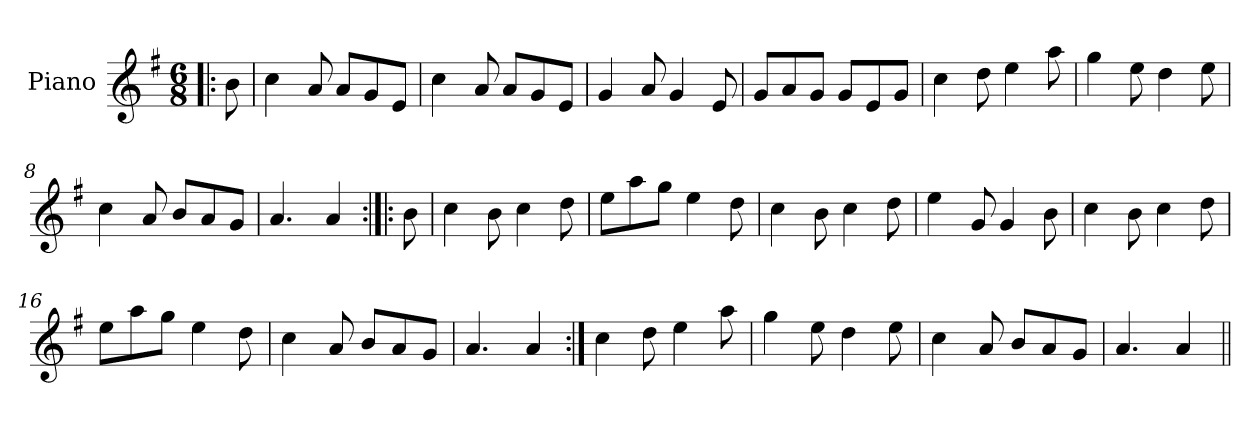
**kern
*part1
*staff1
*I"Piano
*I'Pno
*clefG2
*k[f#]
*A:dor
*M6/8
=1!|:
8b\
=2
4cc\
8a/
8a/L
8g/
8e/J
=3
4cc\
8a/
8a/L
8g/
8e/J
=4
4g/
8a/
4g/
8e/
=5
8g/L
8a/
8g/J
8g/L
8e/
8g/J
=6
4cc\
8dd\
4ee\
8aa\
!!LO:LB:g=z
=7
4gg\
8ee\
4dd\
8ee\
=8
4cc\
8a/
8b/L
8a/
8g/J
=9
4.a/
4a/
=10:|!|:
8b\
=11
4cc\
8b\
4cc\
8dd\
=12
8ee\L
8aa\
8gg\J
4ee\
8dd\
=13
4cc\
8b\
4cc\
8dd\
!!LO:LB:g=z
=14
4ee\
8g/
4g/
8b\
=15
4cc\
8b\
4cc\
8dd\
=16
8ee\L
8aa\
8gg\J
4ee\
8dd\
=17
4cc\
8a/
8b/L
8a/
8g/J
=18
4.a/
4a/
=19:|!
4cc\
8dd\
4ee\
8aa\
=20
4gg\
8ee\
4dd\
8ee\
!!LO:LB:g=z
=21
4cc\
8a/
8b/L
8a/
8g/J
=22
4.a/
4a/
=||
*-
